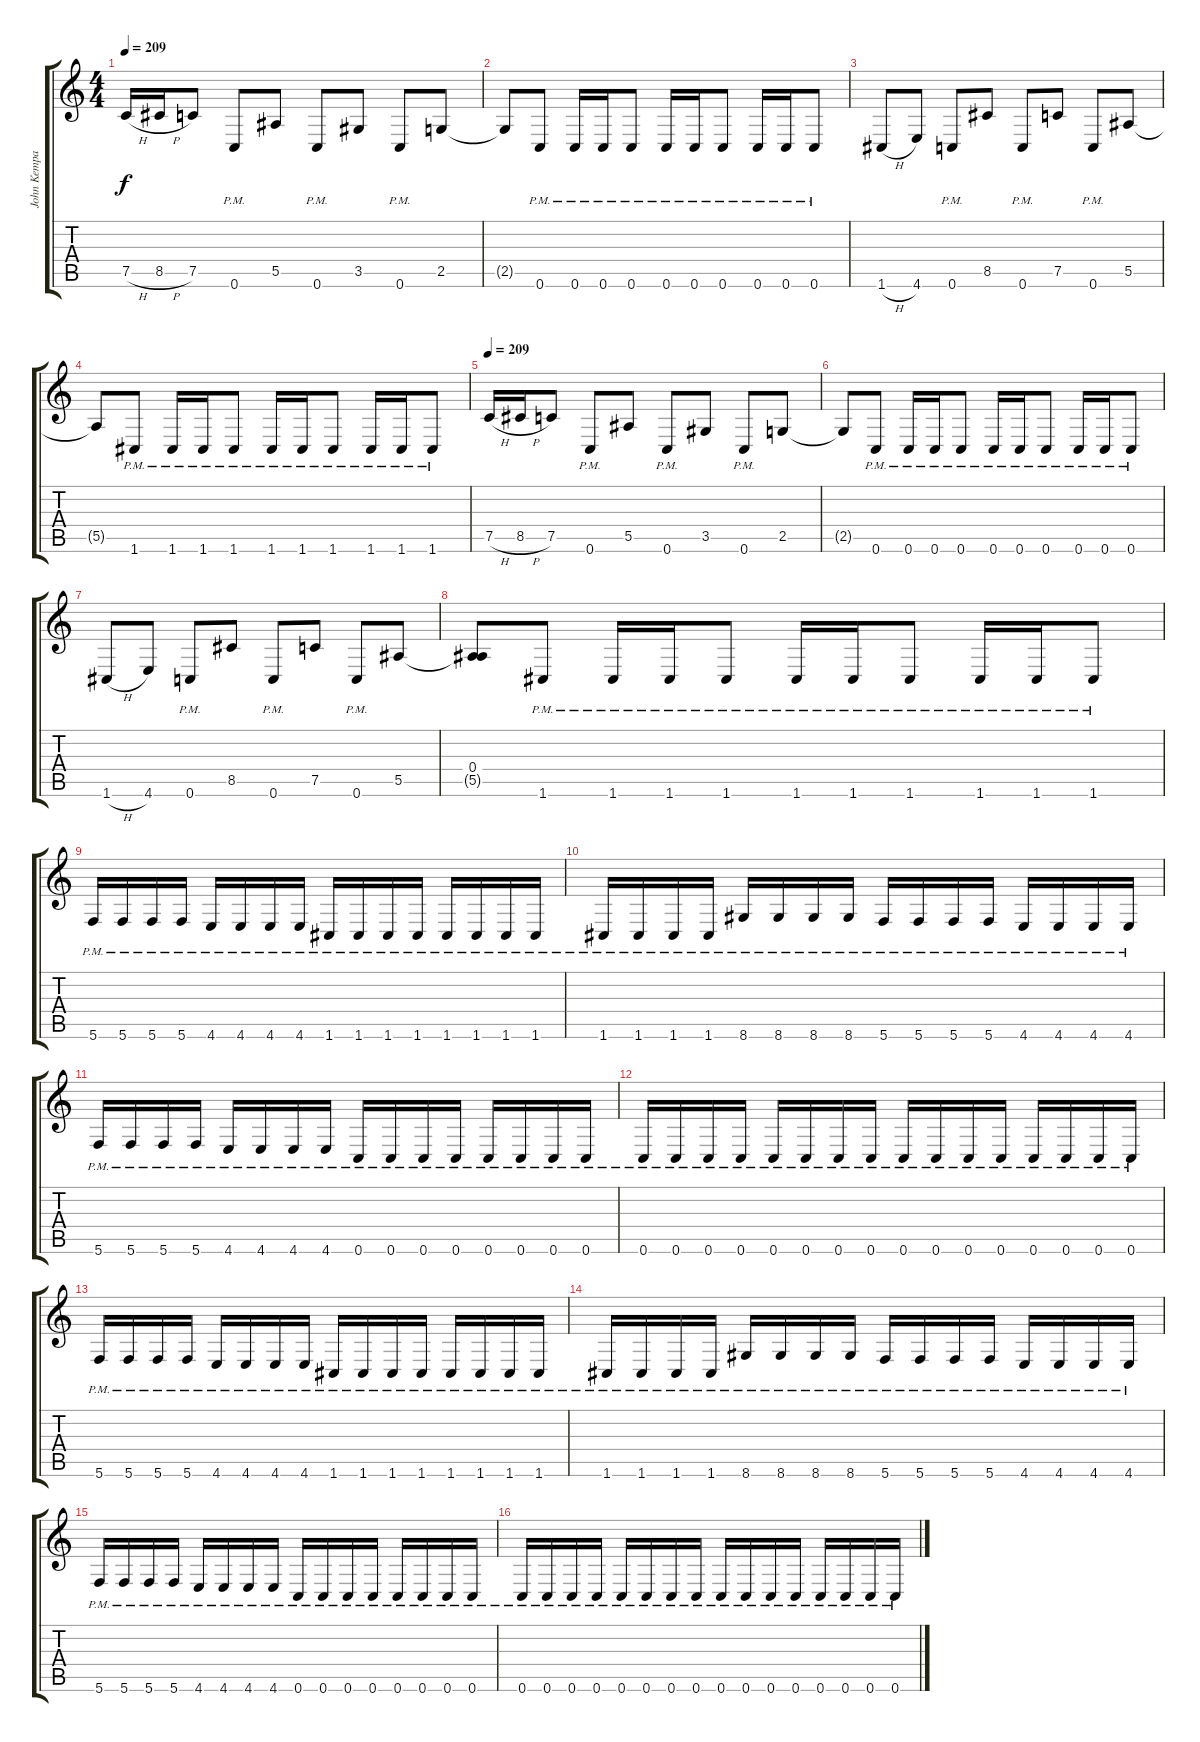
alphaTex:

\track ("John Kempainen (Guitar)" "John Kempa") {instrument distortionguitar}
\staff {score tabs}
\tuning (C4 G3 Eb3 Bb2 F2 C2) {hide}
\ts (4 4)
\tempo 209
\clef g2
\ks c
7.5{h}.16{dy f} 8.5{h}.16 7.5.8 0.6{pm}.8 5.5.8 0.6{pm}.8 3.5.8 0.6{pm}.8 2.5.8 |
2.5{t}.8 0.6{pm}.8 0.6{pm}.16 0.6{pm}.16 0.6{pm}.8 0.6{pm}.16 0.6{pm}.16 0.6{pm}.8 0.6{pm}.16 0.6{pm}.16 0.6{pm}.8 |
1.6{h}.8 4.6.8 0.6{pm}.8 8.5.8 0.6{pm}.8 7.5.8 0.6{pm}.8 5.5.8 |
5.5{t}.8 1.6{pm}.8 1.6{pm}.16 1.6{pm}.16 1.6{pm}.8 1.6{pm}.16 1.6{pm}.16 1.6{pm}.8 1.6{pm}.16 1.6{pm}.16 1.6{pm}.8 |
\tempo 209
7.5{h}.16 8.5{h}.16 7.5.8 0.6{pm}.8 5.5.8 0.6{pm}.8 3.5.8 0.6{pm}.8 2.5.8 |
2.5{t}.8 0.6{pm}.8 0.6{pm}.16 0.6{pm}.16 0.6{pm}.8 0.6{pm}.16 0.6{pm}.16 0.6{pm}.8 0.6{pm}.16 0.6{pm}.16 0.6{pm}.8 |
1.6{h}.8 4.6.8 0.6{pm}.8 8.5.8 0.6{pm}.8 7.5.8 0.6{pm}.8 5.5.8 |
(0.4 5.5{t}).8 1.6{pm}.8 1.6{pm}.16 1.6{pm}.16 1.6{pm}.8 1.6{pm}.16 1.6{pm}.16 1.6{pm}.8 1.6{pm}.16 1.6{pm}.16 1.6{pm}.8 |
5.6{pm}.16 5.6{pm}.16 5.6{pm}.16 5.6{pm}.16 4.6{pm}.16 4.6{pm}.16 4.6{pm}.16 4.6{pm}.16 1.6{pm}.16 1.6{pm}.16 1.6{pm}.16 1.6{pm}.16 1.6{pm}.16 1.6{pm}.16 1.6{pm}.16 1.6{pm}.16 |
1.6{pm}.16 1.6{pm}.16 1.6{pm}.16 1.6{pm}.16 8.6{pm}.16 8.6{pm}.16 8.6{pm}.16 8.6{pm}.16 5.6{pm}.16 5.6{pm}.16 5.6{pm}.16 5.6{pm}.16 4.6{pm}.16 4.6{pm}.16 4.6{pm}.16 4.6{pm}.16 |
5.6{pm}.16 5.6{pm}.16 5.6{pm}.16 5.6{pm}.16 4.6{pm}.16 4.6{pm}.16 4.6{pm}.16 4.6{pm}.16 0.6{pm}.16 0.6{pm}.16 0.6{pm}.16 0.6{pm}.16 0.6{pm}.16 0.6{pm}.16 0.6{pm}.16 0.6{pm}.16 |
0.6{pm}.16 0.6{pm}.16 0.6{pm}.16 0.6{pm}.16 0.6{pm}.16 0.6{pm}.16 0.6{pm}.16 0.6{pm}.16 0.6{pm}.16 0.6{pm}.16 0.6{pm}.16 0.6{pm}.16 0.6{pm}.16 0.6{pm}.16 0.6{pm}.16 0.6{pm}.16 |
5.6{pm}.16 5.6{pm}.16 5.6{pm}.16 5.6{pm}.16 4.6{pm}.16 4.6{pm}.16 4.6{pm}.16 4.6{pm}.16 1.6{pm}.16 1.6{pm}.16 1.6{pm}.16 1.6{pm}.16 1.6{pm}.16 1.6{pm}.16 1.6{pm}.16 1.6{pm}.16 |
1.6{pm}.16 1.6{pm}.16 1.6{pm}.16 1.6{pm}.16 8.6{pm}.16 8.6{pm}.16 8.6{pm}.16 8.6{pm}.16 5.6{pm}.16 5.6{pm}.16 5.6{pm}.16 5.6{pm}.16 4.6{pm}.16 4.6{pm}.16 4.6{pm}.16 4.6{pm}.16 |
5.6{pm}.16 5.6{pm}.16 5.6{pm}.16 5.6{pm}.16 4.6{pm}.16 4.6{pm}.16 4.6{pm}.16 4.6{pm}.16 0.6{pm}.16 0.6{pm}.16 0.6{pm}.16 0.6{pm}.16 0.6{pm}.16 0.6{pm}.16 0.6{pm}.16 0.6{pm}.16 |
0.6{pm}.16 0.6{pm}.16 0.6{pm}.16 0.6{pm}.16 0.6{pm}.16 0.6{pm}.16 0.6{pm}.16 0.6{pm}.16 0.6{pm}.16 0.6{pm}.16 0.6{pm}.16 0.6{pm}.16 0.6{pm}.16 0.6{pm}.16 0.6{pm}.16 0.6{pm}.16
